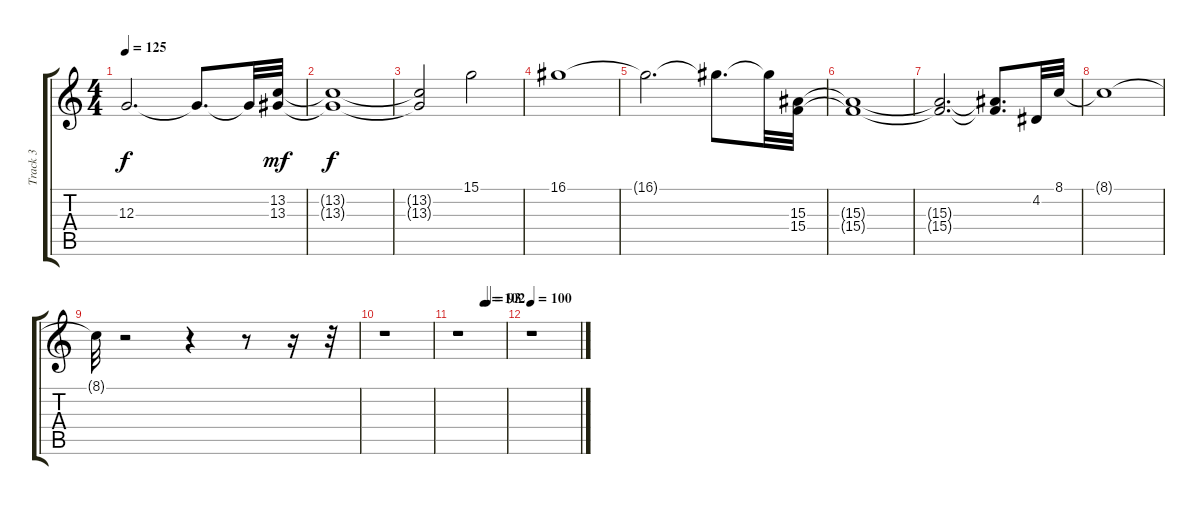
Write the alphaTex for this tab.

\track ("Track 3" "Track 3") {instrument stringensemble2}
\staff {score tabs}
\tuning (E4 B3 G3 D3 A2 E2) {hide}
\ts (4 4)
\tempo 125
\clef g2
\ks c
12.3{t}.2{d dy f} 12.3{t}.8{d} 12.3{t}.32 (13.2 13.3).32{dy mf} |
(13.2{t} 13.3{t}).1{dy f} |
(13.2{t} 13.3{t}).2 15.1.2 |
16.1.1 |
16.1{t}.2{d} 16.1{t}.8{d} 16.1{t}.32 (15.3 15.4).32 |
(15.3{t} 15.4{t}).1 |
(15.3{t} 15.4{t}).2{d} (15.3{t} 15.4{t}).8{d} 4.2.32 8.1.32 |
8.1{t}.1 |
8.1{t}.32 r.2 r.4 r.8 r.16 r.32 |
r.1 |
\tempo (102 0.5625)
\tempo (93 0.625)
r.1 |
\tempo 100
r.1
